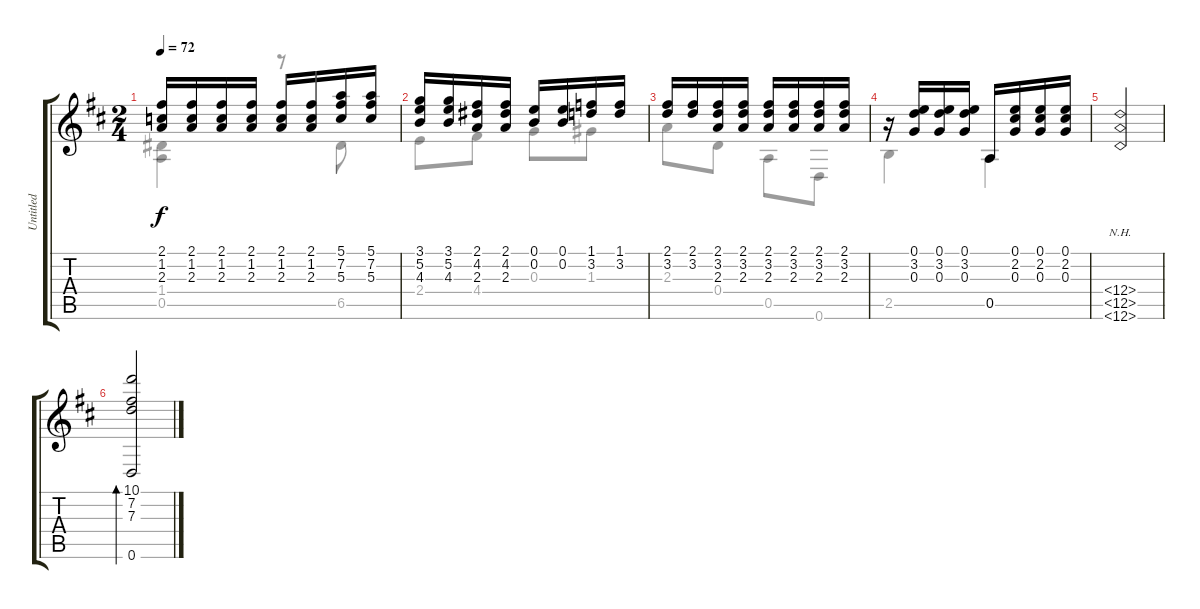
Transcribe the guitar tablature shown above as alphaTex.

\track ("Untitled" "Untitled") {instrument acousticguitarnylon}
\staff {score tabs}
\tuning (E4 B3 G3 D3 A2 D2) {hide}
\voice
\ts (2 4)
\tempo 72
\clef g2
\ks d
(2.1 1.2 2.3).16{dy f} (2.1 1.2 2.3).16 (2.1 1.2 2.3).16 (2.1 1.2 2.3).16 (2.1 1.2 2.3).16 (2.1 1.2 2.3).16 (5.1 7.2 5.3).16 (5.1 7.2 5.3).16 |
(3.1 5.2 4.3).16 (3.1 5.2 4.3).16 (2.1 4.2 2.3).16 (2.1 4.2 2.3).16 (0.1 0.2).16 (0.1 0.2).16 (1.1 3.2).16 (1.1 3.2).16 |
(2.1 3.2).16 (2.1 3.2).16 (2.1 3.2 2.3).16 (2.1 3.2 2.3).16 (2.1 3.2 2.3).16 (2.1 3.2 2.3).16 (2.1 3.2 2.3).16 (2.1 3.2 2.3).16 |
r.16 (0.1 3.2 0.3).16 (0.1 3.2 0.3).16 (0.1 3.2 0.3).16 0.5.16 (0.1 2.2 0.3).16 (0.1 2.2 0.3).16 (0.1 2.2 0.3).16 |
(12.4{nh} 12.5{nh} 12.6{nh}).2 |
(10.1 7.2 7.3 0.6).2{bd 30}
\voice
\clef g2
\ottava regular
\simile none
\ks d
(1.4 0.5).4{dy f} r.8 6.5.8 |
2.4.8 4.4.8 0.3.8 1.3.8 |
2.3.8 0.4.8 0.5.8 0.6.8 |
2.5.4 0.5.4 |
|
